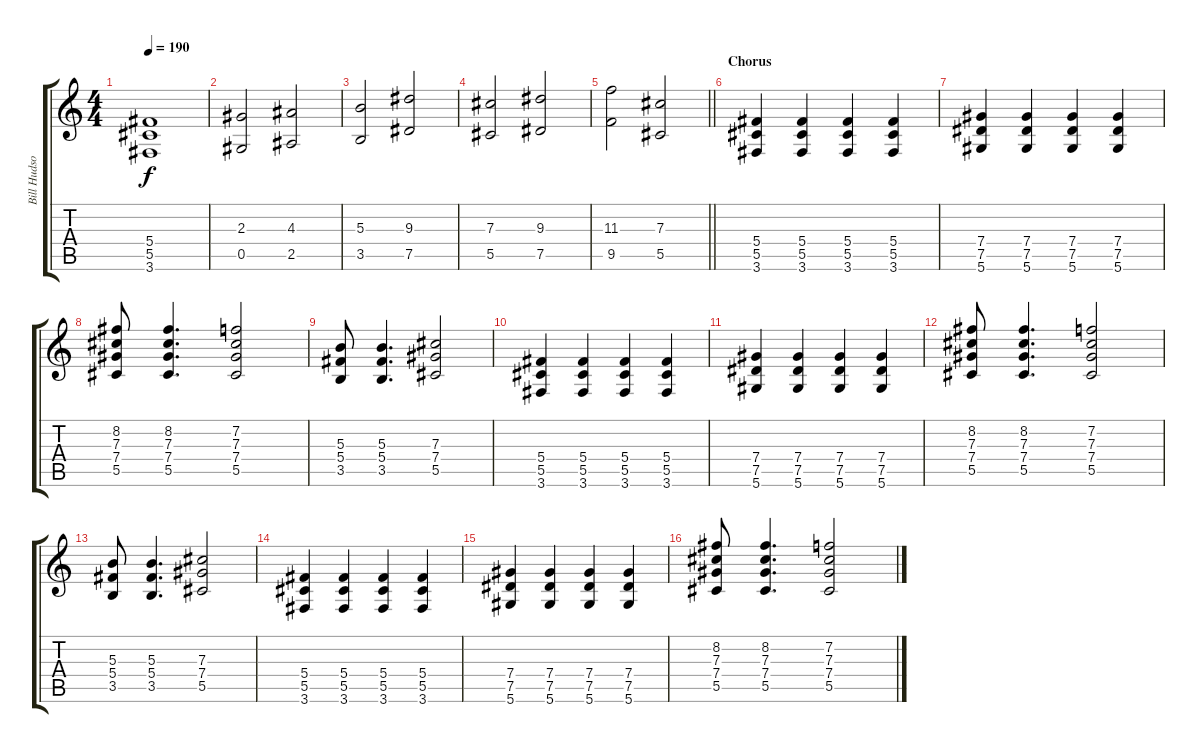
\track ("Bill Hudson" "Bill Hudso") {instrument distortionguitar}
\staff {score tabs}
\tuning (Eb4 Bb3 Gb3 Db3 Ab2 Eb2) {hide}
\ts (4 4)
\tempo 190
\clef g2
\ks c
(5.4 5.5 3.6).1{dy f} |
(2.3 0.5).2 (4.3 2.5).2 |
(5.3 3.5).2 (9.3 7.5).2 |
(7.3 5.5).2 (9.3 7.5).2 |
\barLineRight lightlight
(11.3 9.5).2 (7.3 5.5).2 |
\section ("" "Chorus")
(5.4 5.5 3.6).4 (5.4 5.5 3.6).4 (5.4 5.5 3.6).4 (5.4 5.5 3.6).4 |
(7.4 7.5 5.6).4 (7.4 7.5 5.6).4 (7.4 7.5 5.6).4 (7.4 7.5 5.6).4 |
(8.2 7.3 7.4 5.5).8 (8.2 7.3 7.4 5.5).4{d} (7.2 7.3 7.4 5.5).2 |
(5.3 5.4 3.5).8 (5.3 5.4 3.5).4{d} (7.3 7.4 5.5).2 |
(5.4 5.5 3.6).4 (5.4 5.5 3.6).4 (5.4 5.5 3.6).4 (5.4 5.5 3.6).4 |
(7.4 7.5 5.6).4 (7.4 7.5 5.6).4 (7.4 7.5 5.6).4 (7.4 7.5 5.6).4 |
(8.2 7.3 7.4 5.5).8 (8.2 7.3 7.4 5.5).4{d} (7.2 7.3 7.4 5.5).2 |
(5.3 5.4 3.5).8 (5.3 5.4 3.5).4{d} (7.3 7.4 5.5).2 |
(5.4 5.5 3.6).4 (5.4 5.5 3.6).4 (5.4 5.5 3.6).4 (5.4 5.5 3.6).4 |
(7.4 7.5 5.6).4 (7.4 7.5 5.6).4 (7.4 7.5 5.6).4 (7.4 7.5 5.6).4 |
(8.2 7.3 7.4 5.5).8 (8.2 7.3 7.4 5.5).4{d} (7.2 7.3 7.4 5.5).2
